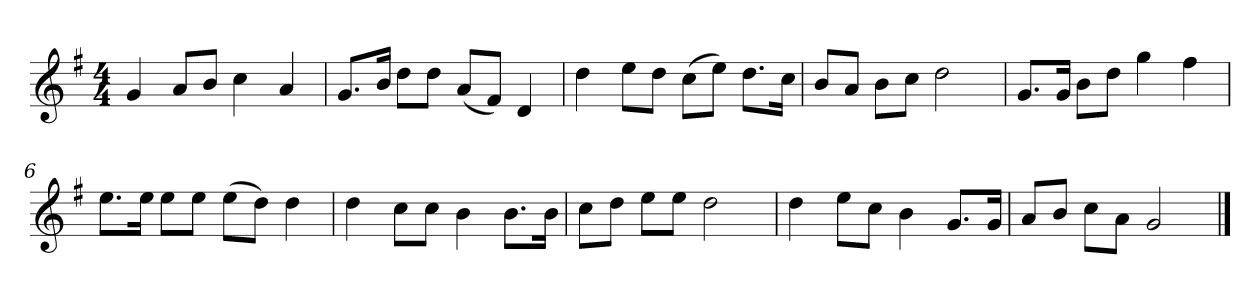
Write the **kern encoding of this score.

**kern
*part1
*staff1
*k[f#]
*M4/4
*MM120
=1
4g
8aL
8bJ
4cc
4a
=2
8.gL
16bJk
8ddL
8ddJ
(8aL
8f#J)
4d
=3
4dd
8eeL
8ddJ
(8ccL
8eeJ)
8.ddL
16ccJk
=4
8bL
8aJ
8bL
8ccJ
2dd
=5
8.gL
16gJk
8bL
8ddJ
4gg
4ff#
=6
8.eeL
16eeJk
8eeL
8eeJ
(8eeL
8ddJ)
4dd
=7
4dd
8ccL
8ccJ
4b
8.bL
16bJk
=8
8ccL
8ddJ
8eeL
8eeJ
2dd
=9
4dd
8eeL
8ccJ
4b
8.gL
16gJk
=10
8aL
8bJ
8ccL
8aJ
2g
==
*-
